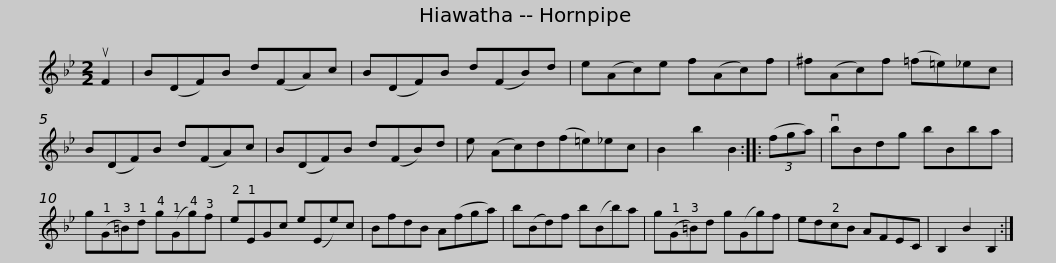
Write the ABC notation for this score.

X:1
L:1/8
M:2/2
I:linebreak $
K:Bb
V:1 treble
V:1
 uF2 | B(DF)B d(FA)c | B(DF)B d(FB)d | e(Ac)e f(Ac)f | ^f(Ac)f (=f=e)_ec | %5
 B(DF)B d(FA)c |$ B(DF)B d(FB)d | e (Ac)d(f=e)_ec | B2 b2 B2 :: (3(fga) | %10
 vbBdg bBba | g(G=B)d g(Gg)f |$ eEGc e(Ee)c | BfdB A(fga) | b(Bd)f b(Bb)a | %15
 g(G=B)d g(Gg)f | edcB AFEC | B,2 B2 B,2 :| %18
